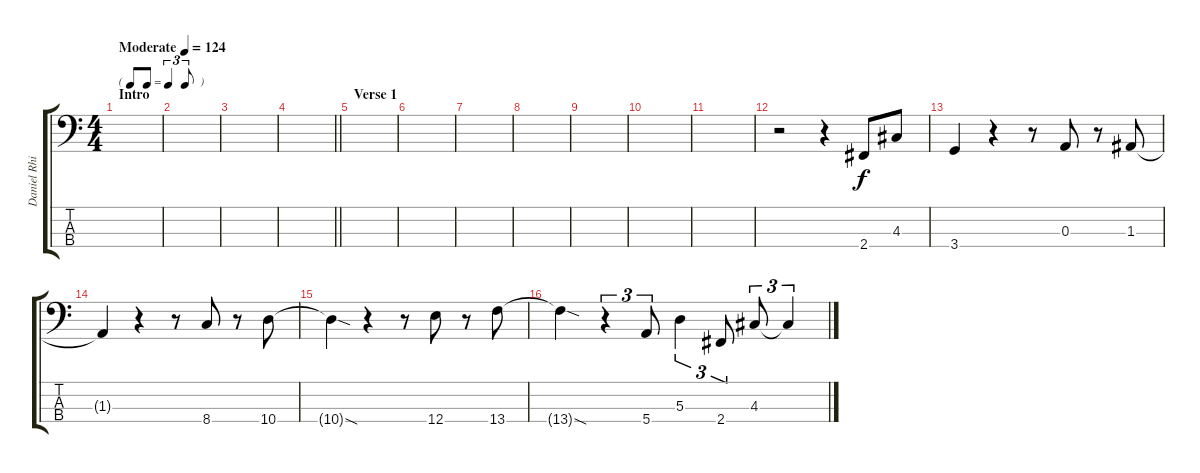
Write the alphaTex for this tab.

\track ("Daniel Rhine - Bass Guitar" "Daniel Rhi") {instrument electricbassfinger}
\staff {score tabs}
\tuning (G2 D2 A1 E1) {hide}
\ts (4 4)
\tf triplet8th
\section ("" "Intro")
\tempo (124 "Moderate")
\clef f4
\ks c
|
|
|
\barLineRight lightlight
|
\section ("" "Verse 1")
|
|
|
|
|
|
|
r.2 r.4 2.4.8 4.3.8 |
3.4.4 r.4 r.8 0.3.8 r.8 1.3.8 |
1.3{t}.4 r.4 r.8 8.4.8 r.8 10.4.8 |
10.4{sod t}.4 r.4 r.8 12.4.8 r.8 13.4.8 |
13.4{sod t}.4 r.4{tu (3 2)} 5.4.8{tu (3 2)} 5.3.4{tu (3 2)} 2.4.8{tu (3 2)} 4.3.8{tu (3 2)} 4.3{t}.4{tu (3 2)}
